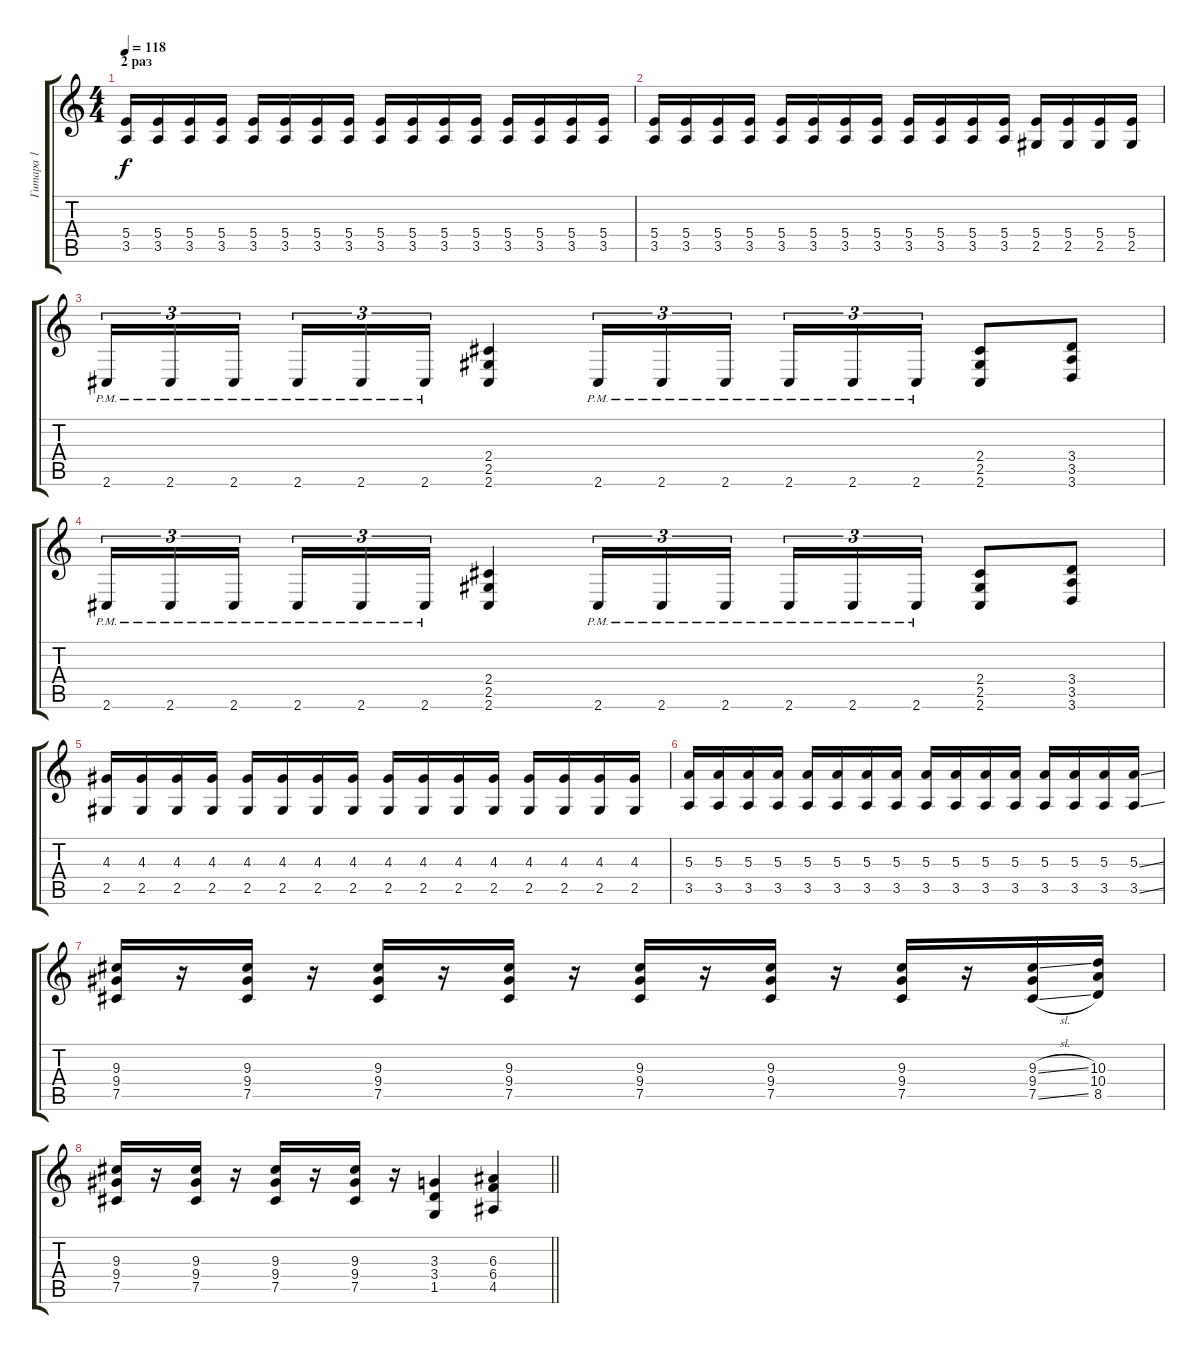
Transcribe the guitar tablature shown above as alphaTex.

\track ("Гитара 1" "Гитара 1") {instrument electricguitarclean}
\staff {score tabs}
\tuning (Db4 Ab3 E3 B2 Gb2 B1) {hide}
\ts (4 4)
\section ("" "2 раз")
\tempo 118
\clef g2
\ks c
(5.4 3.5).16{dy f} (5.4 3.5).16 (5.4 3.5).16 (5.4 3.5).16 (5.4 3.5).16 (5.4 3.5).16 (5.4 3.5).16 (5.4 3.5).16 (5.4 3.5).16 (5.4 3.5).16 (5.4 3.5).16 (5.4 3.5).16 (5.4 3.5).16 (5.4 3.5).16 (5.4 3.5).16 (5.4 3.5).16 |
(5.4 3.5).16 (5.4 3.5).16 (5.4 3.5).16 (5.4 3.5).16 (5.4 3.5).16 (5.4 3.5).16 (5.4 3.5).16 (5.4 3.5).16 (5.4 3.5).16 (5.4 3.5).16 (5.4 3.5).16 (5.4 3.5).16 (5.4 2.5).16 (5.4 2.5).16 (5.4 2.5).16 (5.4 2.5).16 |
2.6{pm}.16{tu (3 2)} 2.6{pm}.16{tu (3 2)} 2.6{pm}.16{tu (3 2)} 2.6{pm}.16{tu (3 2)} 2.6{pm}.16{tu (3 2)} 2.6{pm}.16{tu (3 2)} (2.4 2.5 2.6).4 2.6{pm}.16{tu (3 2)} 2.6{pm}.16{tu (3 2)} 2.6{pm}.16{tu (3 2)} 2.6{pm}.16{tu (3 2)} 2.6{pm}.16{tu (3 2)} 2.6{pm}.16{tu (3 2)} (2.4 2.5 2.6).8 (3.4 3.5 3.6).8 |
2.6{pm}.16{tu (3 2)} 2.6{pm}.16{tu (3 2)} 2.6{pm}.16{tu (3 2)} 2.6{pm}.16{tu (3 2)} 2.6{pm}.16{tu (3 2)} 2.6{pm}.16{tu (3 2)} (2.4 2.5 2.6).4 2.6{pm}.16{tu (3 2)} 2.6{pm}.16{tu (3 2)} 2.6{pm}.16{tu (3 2)} 2.6{pm}.16{tu (3 2)} 2.6{pm}.16{tu (3 2)} 2.6{pm}.16{tu (3 2)} (2.4 2.5 2.6).8 (3.4 3.5 3.6).8 |
(4.3 2.5).16 (4.3 2.5).16 (4.3 2.5).16 (4.3 2.5).16 (4.3 2.5).16 (4.3 2.5).16 (4.3 2.5).16 (4.3 2.5).16 (4.3 2.5).16 (4.3 2.5).16 (4.3 2.5).16 (4.3 2.5).16 (4.3 2.5).16 (4.3 2.5).16 (4.3 2.5).16 (4.3 2.5).16 |
(5.3 3.5).16 (5.3 3.5).16 (5.3 3.5).16 (5.3 3.5).16 (5.3 3.5).16 (5.3 3.5).16 (5.3 3.5).16 (5.3 3.5).16 (5.3 3.5).16 (5.3 3.5).16 (5.3 3.5).16 (5.3 3.5).16 (5.3 3.5).16 (5.3 3.5).16 (5.3 3.5).16 (5.3{ss} 3.5{ss}).16 |
(9.3 9.4 7.5).16 r.16 (9.3 9.4 7.5).16 r.16 (9.3 9.4 7.5).16 r.16 (9.3 9.4 7.5).16 r.16 (9.3 9.4 7.5).16 r.16 (9.3 9.4 7.5).16 r.16 (9.3 9.4 7.5).16 r.16 (9.3{sl} 9.4 7.5{sl}).16 (10.3 10.4 8.5).16 |
\barLineRight lightlight
(9.3 9.4 7.5).16 r.16 (9.3 9.4 7.5).16 r.16 (9.3 9.4 7.5).16 r.16 (9.3 9.4 7.5).16 r.16 (3.3 3.4 1.5).4 (6.3 6.4 4.5).4
